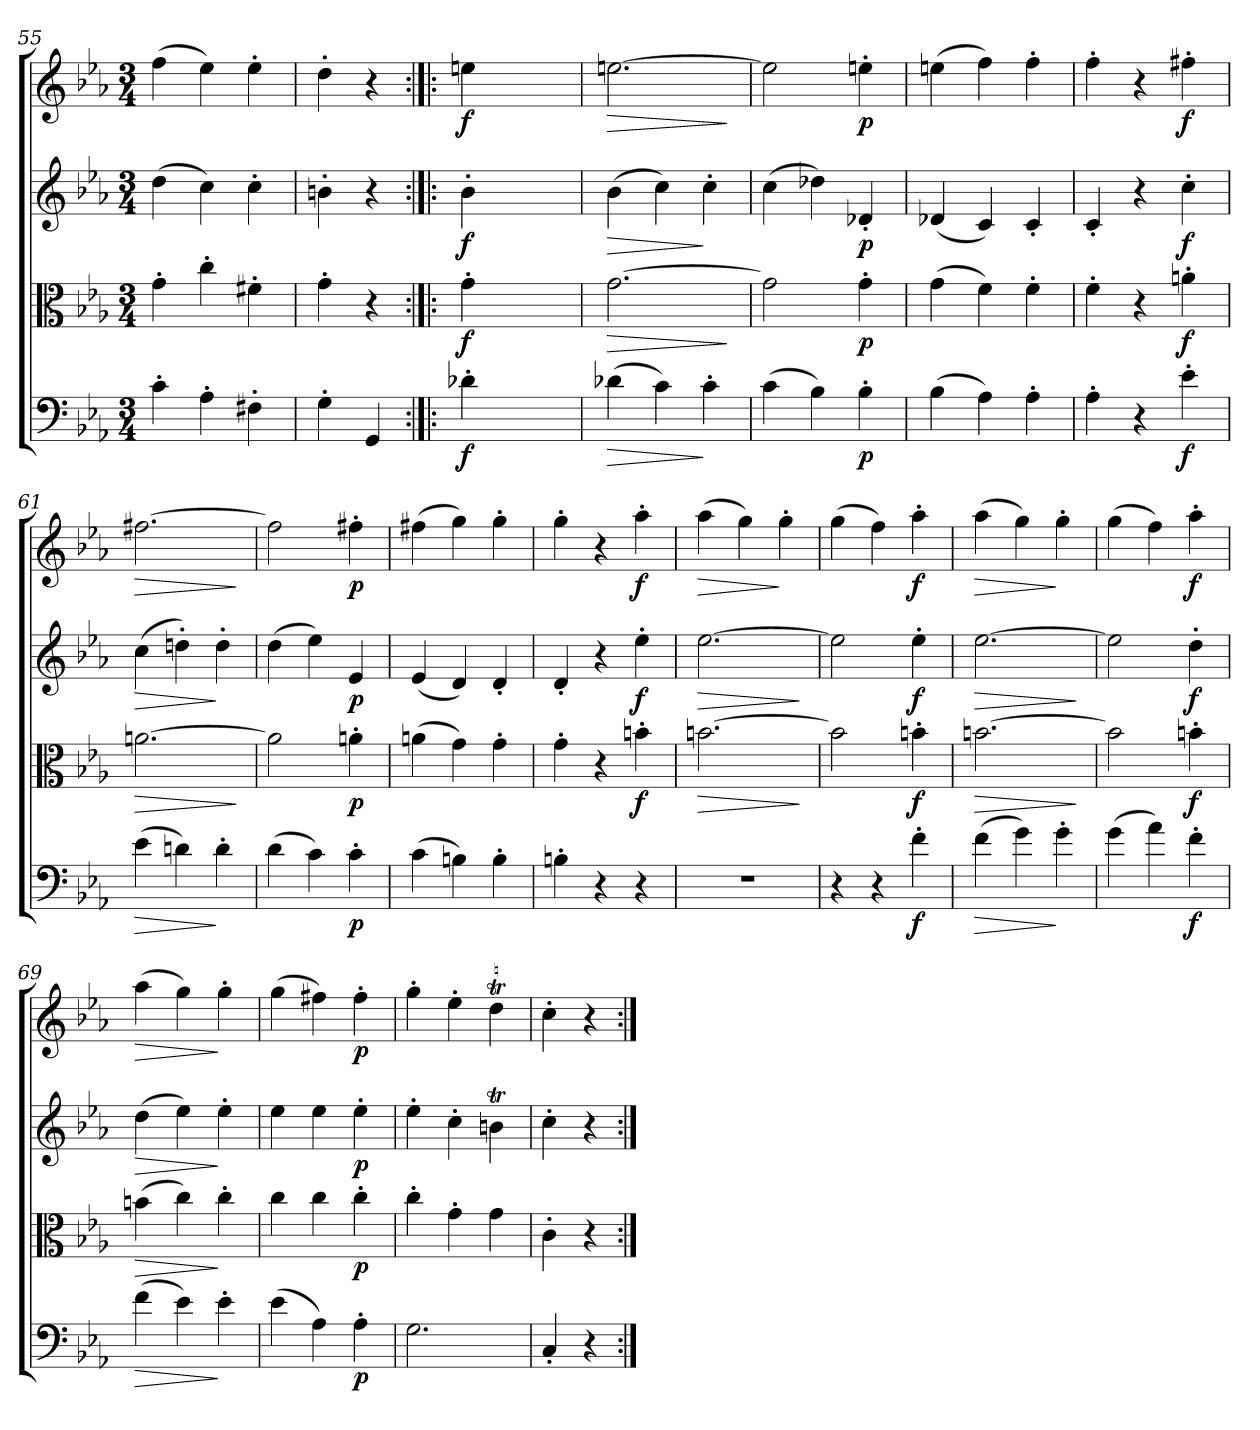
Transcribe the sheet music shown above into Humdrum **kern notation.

**kern	**dynam	**kern	**dynam	**kern	**dynam	**kern	**dynam
*part4	*part4	*part3	*part3	*part2	*part2	*part1	*part1
*staff4	*staff4	*staff3	*staff3	*staff2	*staff2	*staff1	*staff1
*clefF4	*	*clefC3	*	*clefG2	*	*clefG2	*
*k[b-e-a-]	*	*k[b-e-a-]	*	*k[b-e-a-]	*	*k[b-e-a-]	*
*c:	*	*c:	*	*c:	*	*c:	*
*M3/4	*	*M3/4	*	*M3/4	*	*M3/4	*
=55	=55	=55	=55	=55	=55	=55	=55
4c'\	.	4g'\	.	(4dd\	.	(4ff\	.
4A-'\	.	4cc'\	.	4cc\)	.	4ee-\)	.
4F#X'\	.	4f#X'\	.	4cc'\	.	4ee-'\	.
=56	=56	=56	=56	=56	=56	=56	=56
4G'\	.	4g'\	.	4bn'\	.	4dd'\	.
4GG/	.	4r	.	4r	.	4r	.
=:|!|:	=:|!|:	=:|!|:	=:|!|:	=:|!|:	=:|!|:	=:|!|:	=:|!|:
4d-X'\	f	4g'\	f	4b-'\	f	4een\	f
2ryy	.	2ryy	.	2ryy	.	2ryy	.
=57	=57	=57	=57	=57	=57	=57	=57
!	!LO:HP:b	!	!LO:HP:b	!	!LO:HP:b	!	!LO:HP:b
(4d-X\	>	[2.g\	>	(4b-\	>	[2.een\	>
4c\)	.	.	.	4cc\)	.	.	.
4c'\	]	.	.	4cc'\	]	.	.
.	.	.	]	.	.	.	]
=58	=58	=58	=58	=58	=58	=58	=58
(4c\	.	2g\]	.	(4cc\	.	2ee\]	.
4B-\)	.	.	.	4dd-X\)	.	.	.
4B-'\	p	4g'\	p	4d-X'/	p	4een'\	p
=59	=59	=59	=59	=59	=59	=59	=59
(4B-\	.	(4g\	.	(4d-X/	.	(4een\	.
4A-\)	.	4f\)	.	4c/)	.	4ff\)	.
4A-'\	.	4f'\	.	4c'/	.	4ff'\	.
=60	=60	=60	=60	=60	=60	=60	=60
4A-'\	.	4f'\	.	4c'/	.	4ff'\	.
4r	.	4r	.	4r	.	4r	.
4e-'\	f	4an'\	f	4cc'\	f	4ff#X'\	f
=61	=61	=61	=61	=61	=61	=61	=61
!	!LO:HP:b	!	!LO:HP:b	!	!LO:HP:b	!	!LO:HP:b
(4e-\	>	[2.an\	>	(4cc\	>	[2.ff#X\	>
4dn\)	.	.	.	4ddn'\)	.	.	.
4d'\	]	.	.	4dd'\	]	.	.
.	.	.	]	.	.	.	]
=62	=62	=62	=62	=62	=62	=62	=62
(4d\	.	2a\]	.	(4dd\	.	2ff#\]	.
4c\)	.	.	.	4ee-\)	.	.	.
4c'\	p	4an'\	p	4e-/	p	4ff#X'\	p
=63	=63	=63	=63	=63	=63	=63	=63
(4c\	.	(4an\	.	(4e-/	.	(4ff#X\	.
4Bn\)	.	4g\)	.	4d/)	.	4gg\)	.
4B'\	.	4g'\	.	4d'/	.	4gg'\	.
=64	=64	=64	=64	=64	=64	=64	=64
4Bn'\	.	4g'\	.	4d'/	.	4gg'\	.
4r	.	4r	.	4r	.	4r	.
4r	.	4bn'\	f	4ee-'\	f	4aa-'\	f
=65	=65	=65	=65	=65	=65	=65	=65
!	!	!	!LO:HP:b	!	!LO:HP:b	!	!LO:HP:b
2.r	.	[2.bn\	>	[2.ee-\	>	(4aa-\	>
.	.	.	.	.	.	4gg\)	.
.	.	.	.	.	.	4gg'\	]
.	.	.	]	.	]	.	.
=66	=66	=66	=66	=66	=66	=66	=66
4r	.	2b\]	.	2ee-\]	.	(4gg\	.
4r	.	.	.	.	.	4ff\)	.
4f'\	f	4bn'\	f	4ee-'\	f	4aa-'\	f
=67	=67	=67	=67	=67	=67	=67	=67
!	!LO:HP:b	!	!LO:HP:b	!	!LO:HP:b	!	!LO:HP:b
(4f\	>	[2.bn\	>	[2.ee-\	>	(4aa-\	>
4g\)	.	.	.	.	.	4gg\)	.
4g'\	]	.	.	.	.	4gg'\	]
.	.	.	]	.	]	.	.
=68	=68	=68	=68	=68	=68	=68	=68
(4g\	.	2b\]	.	2ee-\]	.	(4gg\	.
4a-\)	.	.	.	.	.	4ff\)	.
4f'\	f	4bn'\	f	4dd'\	f	4aa-'\	f
=69	=69	=69	=69	=69	=69	=69	=69
!	!LO:HP:b	!	!LO:HP:b	!	!LO:HP:b	!	!LO:HP:b
(4f\	>	(4bn\	>	(4dd\	>	(4aa-\	>
4e-\)	.	4cc\)	.	4ee-\)	.	4gg\)	.
4e-'\	]	4cc'\	]	4ee-'\	]	4gg'\	]
=70	=70	=70	=70	=70	=70	=70	=70
(4e-\	.	4cc\	.	4ee-\	.	(4gg\	.
4A-\)	.	4cc\	.	4ee-\	.	4ff#X\)	.
4A-'\	p	4cc'\	p	4ee-'\	p	4ff#'\	p
=71	=71	=71	=71	=71	=71	=71	=71
2.G\	.	4cc'\	.	4ee-'\	.	4gg'\	.
.	.	4g'\	.	4cc'\	.	4ee-'\	.
.	.	4g\	.	4bnt\	.	4ddT\	.
=72	=72	=72	=72	=72	=72	=72	=72
4C'/	.	4c'\	.	4cc'\	.	4cc'\	.
4r	.	4r	.	4r	.	4r	.
=:|!	=:|!	=:|!	=:|!	=:|!	=:|!	=:|!	=:|!
*-	*-	*-	*-	*-	*-	*-	*-
